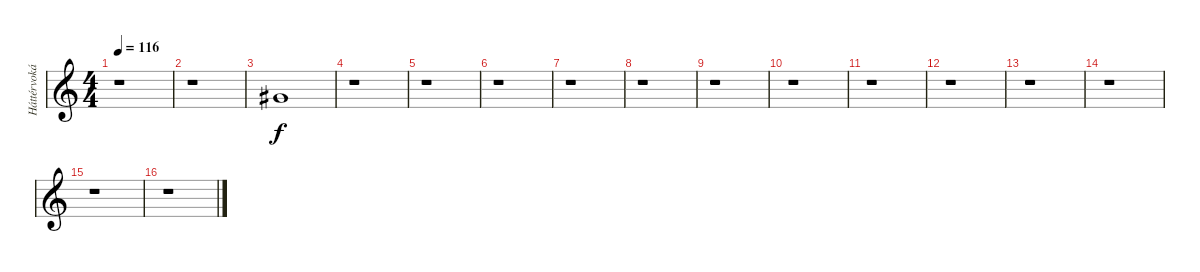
\track ("Háttérvokál" "Háttérvoká") {instrument tenorsax}
\staff {score}
\tuning (E4 B3 G3 D3 A2 E2) {hide}
\ts (4 4)
\tempo 116
\clef g2
\ks c
r.1{dy f} |
r.1 |
4.1.1 |
r.1 |
r.1 |
r.1 |
r.1 |
r.1 |
r.1 |
r.1 |
r.1 |
r.1 |
r.1 |
r.1 |
r.1 |
r.1
